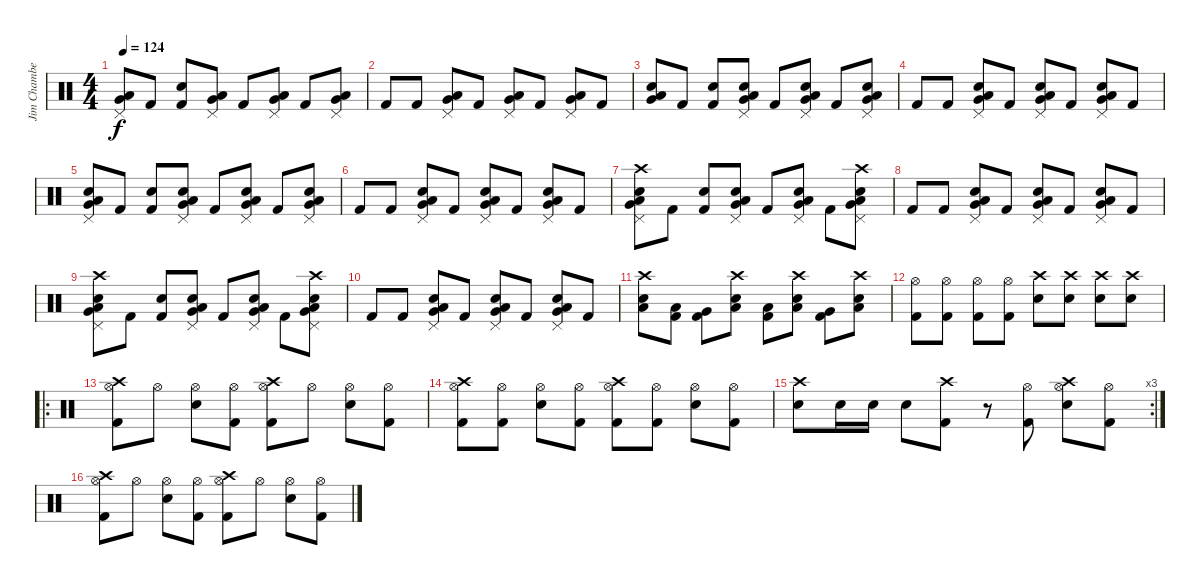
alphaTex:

\track ("Jim Chamberlin" "Jim Chambe") {instrument percussion}
\staff {score}
\articulation defaults
\ts (4 4)
\tempo 124
\clef neutral
\ks c
("Pedal Hi-Hat (hit)" "Very Low Tom (hit)" "Low Floor Tom (hit)").8{dy f} "Kick (hit) 2".8 ("Snare (hit)" "Kick (hit) 2").8 ("Pedal Hi-Hat (hit)" "Very Low Tom (hit)" "Low Floor Tom (hit)").8 "Kick (hit) 2".8 ("Pedal Hi-Hat (hit)" "Very Low Tom (hit)" "Low Floor Tom (hit)").8 "Kick (hit) 2".8 ("Pedal Hi-Hat (hit)" "Very Low Tom (hit)" "Low Floor Tom (hit)").8 |
"Kick (hit) 2".8 "Kick (hit) 2".8 ("Pedal Hi-Hat (hit)" "Very Low Tom (hit)" "Low Floor Tom (hit)").8 "Kick (hit) 2".8 ("Pedal Hi-Hat (hit)" "Very Low Tom (hit)" "Low Floor Tom (hit)").8 "Kick (hit) 2".8 ("Pedal Hi-Hat (hit)" "Very Low Tom (hit)" "Low Floor Tom (hit)").8 "Kick (hit) 2".8 |
("Electric Snare (hit)" "Very Low Tom (hit)" "Low Floor Tom (hit)").8 "Kick (hit) 2".8 ("Snare (hit)" "Kick (hit) 2").8 ("Electric Snare (hit)" "Pedal Hi-Hat (hit)" "Very Low Tom (hit)" "Low Floor Tom (hit)").8 "Kick (hit) 2".8 ("Electric Snare (hit)" "Pedal Hi-Hat (hit)" "Very Low Tom (hit)" "Low Floor Tom (hit)").8 "Kick (hit) 2".8 ("Electric Snare (hit)" "Pedal Hi-Hat (hit)" "Very Low Tom (hit)" "Low Floor Tom (hit)").8 |
"Kick (hit) 2".8 "Kick (hit) 2".8 ("Electric Snare (hit)" "Pedal Hi-Hat (hit)" "Very Low Tom (hit)" "Low Floor Tom (hit)").8 "Kick (hit) 2".8 ("Electric Snare (hit)" "Pedal Hi-Hat (hit)" "Very Low Tom (hit)" "Low Floor Tom (hit)").8 "Kick (hit) 2".8 ("Electric Snare (hit)" "Pedal Hi-Hat (hit)" "Very Low Tom (hit)" "Low Floor Tom (hit)").8 "Kick (hit) 2".8 |
("Electric Snare (hit)" "Pedal Hi-Hat (hit)" "Very Low Tom (hit)" "Low Floor Tom (hit)").8 "Kick (hit) 2".8 ("Snare (hit)" "Kick (hit) 2").8 ("Electric Snare (hit)" "Pedal Hi-Hat (hit)" "Very Low Tom (hit)" "Low Floor Tom (hit)").8 "Kick (hit) 2".8 ("Electric Snare (hit)" "Pedal Hi-Hat (hit)" "Very Low Tom (hit)" "Low Floor Tom (hit)").8 "Kick (hit) 2".8 ("Electric Snare (hit)" "Pedal Hi-Hat (hit)" "Very Low Tom (hit)" "Low Floor Tom (hit)").8 |
"Kick (hit) 2".8 "Kick (hit) 2".8 ("Electric Snare (hit)" "Pedal Hi-Hat (hit)" "Very Low Tom (hit)" "Low Floor Tom (hit)").8 "Kick (hit) 2".8 ("Electric Snare (hit)" "Pedal Hi-Hat (hit)" "Very Low Tom (hit)" "Low Floor Tom (hit)").8 "Kick (hit) 2".8 ("Electric Snare (hit)" "Pedal Hi-Hat (hit)" "Very Low Tom (hit)" "Low Floor Tom (hit)").8 "Kick (hit) 2".8 |
("Crash high (hit)" "Electric Snare (hit)" "Pedal Hi-Hat (hit)" "Very Low Tom (hit)" "Low Floor Tom (hit)").8 "Kick (hit) 2".8 ("Snare (hit)" "Kick (hit) 2").8 ("Electric Snare (hit)" "Pedal Hi-Hat (hit)" "Very Low Tom (hit)" "Low Floor Tom (hit)").8 "Kick (hit) 2".8 ("Electric Snare (hit)" "Pedal Hi-Hat (hit)" "Very Low Tom (hit)" "Low Floor Tom (hit)").8 "Kick (hit) 2".8 ("Crash high (hit)" "Electric Snare (hit)" "Pedal Hi-Hat (hit)" "Very Low Tom (hit)" "Low Floor Tom (hit)").8 |
"Kick (hit) 2".8 "Kick (hit) 2".8 ("Electric Snare (hit)" "Pedal Hi-Hat (hit)" "Very Low Tom (hit)" "Low Floor Tom (hit)").8 "Kick (hit) 2".8 ("Electric Snare (hit)" "Pedal Hi-Hat (hit)" "Very Low Tom (hit)" "Low Floor Tom (hit)").8 "Kick (hit) 2".8 ("Electric Snare (hit)" "Pedal Hi-Hat (hit)" "Very Low Tom (hit)" "Low Floor Tom (hit)").8 "Kick (hit) 2".8 |
("Crash high (hit)" "Electric Snare (hit)" "Pedal Hi-Hat (hit)" "Very Low Tom (hit)" "Low Floor Tom (hit)").8 "Kick (hit) 2".8 ("Snare (hit)" "Kick (hit) 2").8 ("Electric Snare (hit)" "Pedal Hi-Hat (hit)" "Very Low Tom (hit)" "Low Floor Tom (hit)").8 "Kick (hit) 2".8 ("Electric Snare (hit)" "Pedal Hi-Hat (hit)" "Very Low Tom (hit)" "Low Floor Tom (hit)").8 "Kick (hit) 2".8 ("Crash high (hit)" "Electric Snare (hit)" "Pedal Hi-Hat (hit)" "Very Low Tom (hit)" "Low Floor Tom (hit)").8 |
"Kick (hit) 2".8 "Kick (hit) 2".8 ("Electric Snare (hit)" "Pedal Hi-Hat (hit)" "Very Low Tom (hit)" "Low Floor Tom (hit)").8 "Kick (hit) 2".8 ("Electric Snare (hit)" "Pedal Hi-Hat (hit)" "Very Low Tom (hit)" "Low Floor Tom (hit)").8 "Kick (hit) 2".8 ("Electric Snare (hit)" "Pedal Hi-Hat (hit)" "Very Low Tom (hit)" "Low Floor Tom (hit)").8 "Kick (hit) 2".8 |
("Low Floor Tom (hit)" "Crash high (hit)" "Electric Snare (hit)").8 ("Low Floor Tom (hit)" "Kick (hit) 2").8 ("Very Low Tom (hit)" "Kick (hit) 2").8 ("Low Floor Tom (hit)" "Crash high (hit)" "Electric Snare (hit)").8 ("Low Floor Tom (hit)" "Kick (hit) 2").8 ("Low Floor Tom (hit)" "Crash high (hit)" "Electric Snare (hit)").8 ("Very Low Tom (hit)" "Kick (hit) 2").8 ("Low Floor Tom (hit)" "Crash high (hit)" "Electric Snare (hit)").8 |
("Hi-Hat (open)" "Kick (hit) 2").8 ("Hi-Hat (open)" "Kick (hit) 2").8 ("Hi-Hat (open)" "Kick (hit) 2").8 ("Hi-Hat (open)" "Kick (hit) 2").8 ("Crash high (hit)" "Electric Snare (hit)").8 ("Crash high (hit)" "Electric Snare (hit)").8 ("Crash high (hit)" "Electric Snare (hit)").8 ("Crash high (hit)" "Electric Snare (hit)").8 |
\ro
("Crash high (hit)" "Hi-Hat (open)" "Kick (hit) 2").8 "Hi-Hat (open)".8 ("Hi-Hat (open)" "Electric Snare (hit)").8 ("Hi-Hat (open)" "Kick (hit) 2").8 ("Crash high (hit)" "Hi-Hat (open)" "Kick (hit) 2").8 "Hi-Hat (open)".8 ("Hi-Hat (open)" "Electric Snare (hit)").8 ("Hi-Hat (open)" "Kick (hit) 2").8 |
("Crash high (hit)" "Hi-Hat (open)" "Kick (hit) 2").8 ("Hi-Hat (open)" "Kick (hit) 2").8 ("Hi-Hat (open)" "Electric Snare (hit)").8 ("Hi-Hat (open)" "Kick (hit) 2").8 ("Crash high (hit)" "Hi-Hat (open)" "Kick (hit) 2").8 ("Hi-Hat (open)" "Kick (hit) 2").8 ("Hi-Hat (open)" "Electric Snare (hit)").8 ("Hi-Hat (open)" "Kick (hit) 2").8 |
\rc 3
("Crash high (hit)" "Electric Snare (hit)").8 "Electric Snare (hit)".16 "Electric Snare (hit)".16 "Electric Snare (hit)".8 ("Crash high (hit)" "Kick (hit) 2").8 r.8 ("Hi-Hat (open)" "Kick (hit) 2").8 ("Crash high (hit)" "Hi-Hat (open)" "Electric Snare (hit)").8 ("Hi-Hat (open)" "Kick (hit) 2").8 |
("Crash high (hit)" "Hi-Hat (open)" "Kick (hit) 2").8 "Hi-Hat (open)".8 ("Hi-Hat (open)" "Electric Snare (hit)").8 ("Hi-Hat (open)" "Kick (hit) 2").8 ("Crash high (hit)" "Hi-Hat (open)" "Kick (hit) 2").8 "Hi-Hat (open)".8 ("Hi-Hat (open)" "Electric Snare (hit)").8 ("Hi-Hat (open)" "Kick (hit) 2").8
